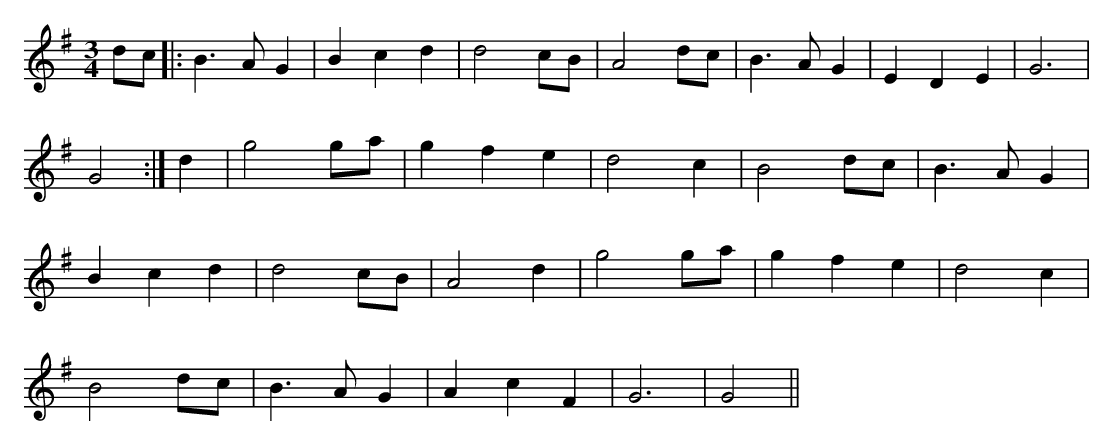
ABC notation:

X:1
M:3/4
K:G
dc|:B3 A G2|B2 c2 d2|d4 cB|A4 dc|B3 A G2|E2 D2 E2|G6|
G4:|d2|g4 ga|g2 f2 e2|d4 c2|B4 dc|B3 A G2|
B2 c2 d2|d4 cB|A4 d2|g4 ga|g2 f2 e2|d4 c2|
B4 dc|B3 A G2|A2 c2 F2|G6|G4||
